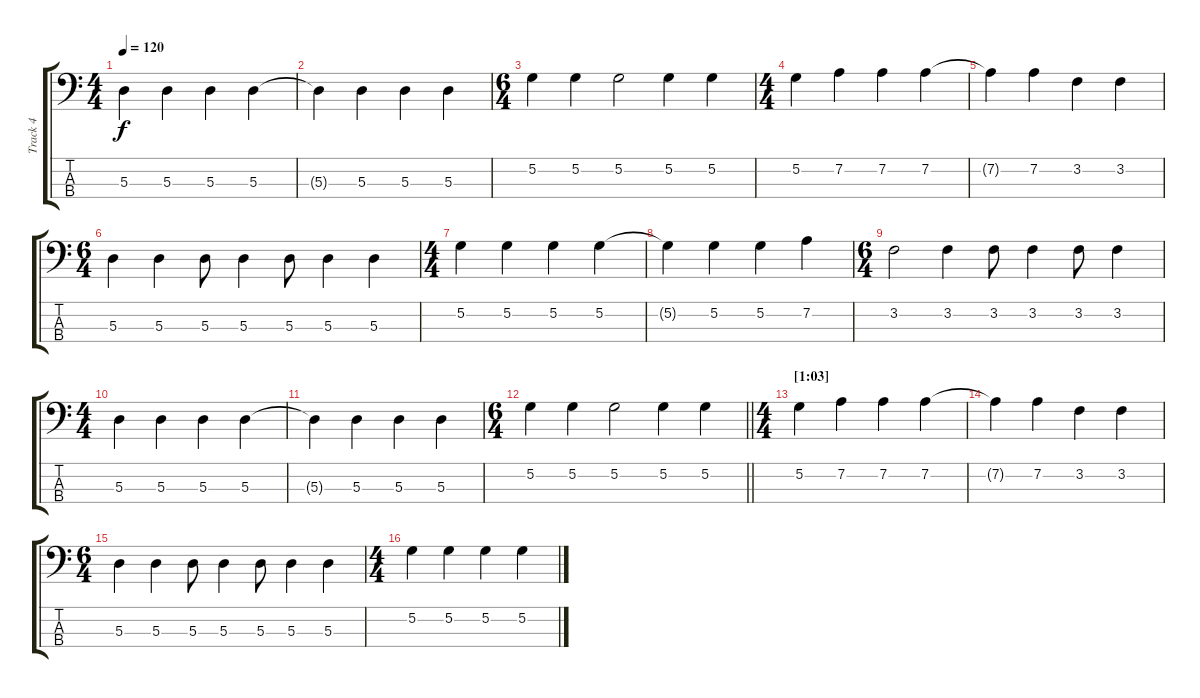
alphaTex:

\track ("Track 4" "Track 4") {instrument electricbassfinger}
\staff {score tabs}
\tuning (G2 D2 A1 E1) {hide}
\ts (4 4)
\tempo 120
\clef f4
\ks c
5.3.4{dy f} 5.3.4 5.3.4 5.3.4 |
5.3{t}.4 5.3.4 5.3.4 5.3.4 |
\ts (6 4)
5.2.4 5.2.4 5.2.2 5.2.4 5.2.4 |
\ts (4 4)
5.2.4 7.2.4 7.2.4 7.2.4 |
7.2{t}.4 7.2.4 3.2.4 3.2.4 |
\ts (6 4)
5.3.4 5.3.4 5.3.8 5.3.4 5.3.8 5.3.4 5.3.4 |
\ts (4 4)
5.2.4 5.2.4 5.2.4 5.2.4 |
5.2{t}.4 5.2.4 5.2.4 7.2.4 |
\ts (6 4)
3.2.2 3.2.4 3.2.8 3.2.4 3.2.8 3.2.4 |
\ts (4 4)
5.3.4 5.3.4 5.3.4 5.3.4 |
5.3{t}.4 5.3.4 5.3.4 5.3.4 |
\ts (6 4)
\barLineRight lightlight
5.2.4 5.2.4 5.2.2 5.2.4 5.2.4 |
\ts (4 4)
\section ("" "[1:03]")
5.2.4 7.2.4 7.2.4 7.2.4 |
7.2{t}.4 7.2.4 3.2.4 3.2.4 |
\ts (6 4)
5.3.4 5.3.4 5.3.8 5.3.4 5.3.8 5.3.4 5.3.4 |
\ts (4 4)
5.2.4 5.2.4 5.2.4 5.2.4
